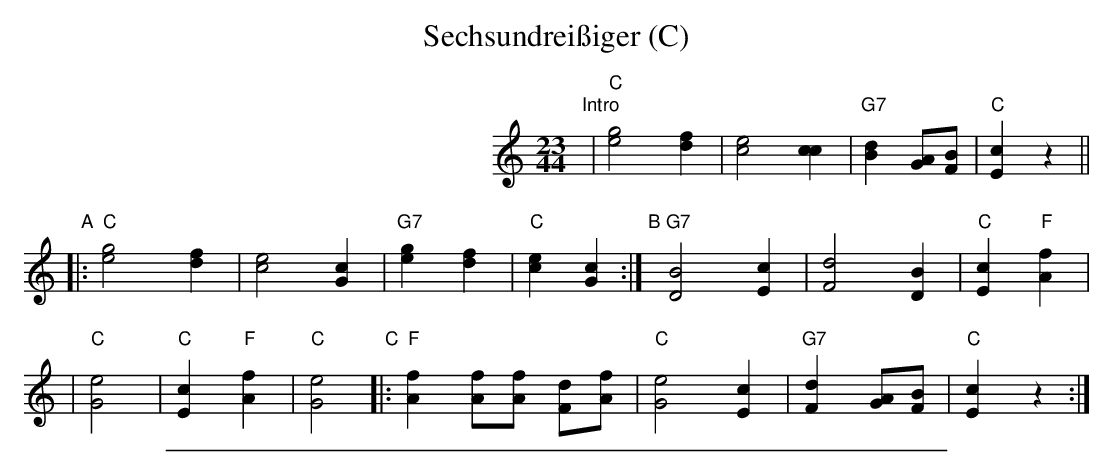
X:1
T: Sechsundrei\ssiger (C)
M: 23/44
L: 1/8
K: C
"Intro"\
| "C"[g4e4] [f2d2] | [e4c4] [c2c2] \
| "G7"[d2B2] [AG][BF] | "C"[c2E2] z2 ||
"A"\
|:"C"[g4e4] [f2d2] | [e4c4] [c2G2] \
| "G7"[g2e2] [f2d2] | "C"[e2c2] [c2G2] :| \
"B"\
[|]"G7"[B4D4] [c2E2] | [d4F4] [B2D2] | "C"[c2E2] "F"[f2A2] |
| "C"[e4G4] | "C"[c2E2] "F"[f2A2] | "C"[e4G4] \
"C"\
|:"F"[f2A2] [fA][fA] [dF][fA] | "C"[e4G4] [c2E2] \
| "G7"[d2F2] [AG][BF] | "C"[c2E2] z2 :|
